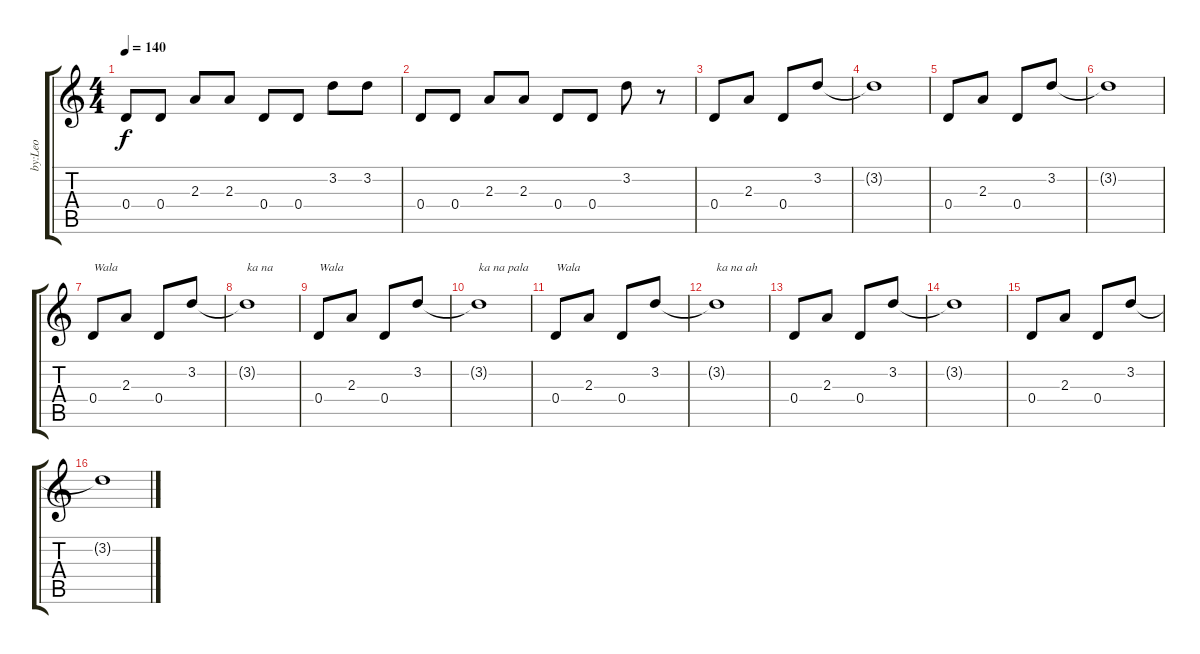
\track ("by:Leo" "by:Leo") {instrument acousticguitarnylon}
\staff {score tabs}
\tuning (E4 B3 G3 D3 A2 E2) {hide}
\ts (4 4)
\tempo 140
\clef g2
\ks c
0.4.8{dy f} 0.4.8 2.3.8 2.3.8 0.4.8 0.4.8 3.2.8 3.2.8 |
0.4.8 0.4.8 2.3.8 2.3.8 0.4.8 0.4.8 3.2.8 r.8 |
0.4.8 2.3.8 0.4.8 3.2.8 |
3.2{t}.1 |
0.4.8 2.3.8 0.4.8 3.2.8 |
3.2{t}.1 |
0.4.8{txt "Wala"} 2.3.8 0.4.8 3.2.8 |
3.2{t}.1{txt "ka na"} |
0.4.8{txt "Wala"} 2.3.8 0.4.8 3.2.8 |
3.2{t}.1{txt "ka na pala"} |
0.4.8{txt "Wala"} 2.3.8 0.4.8 3.2.8 |
3.2{t}.1{txt "ka na ah"} |
0.4.8 2.3.8 0.4.8 3.2.8 |
3.2{t}.1 |
0.4.8 2.3.8 0.4.8 3.2.8 |
3.2{t}.1
